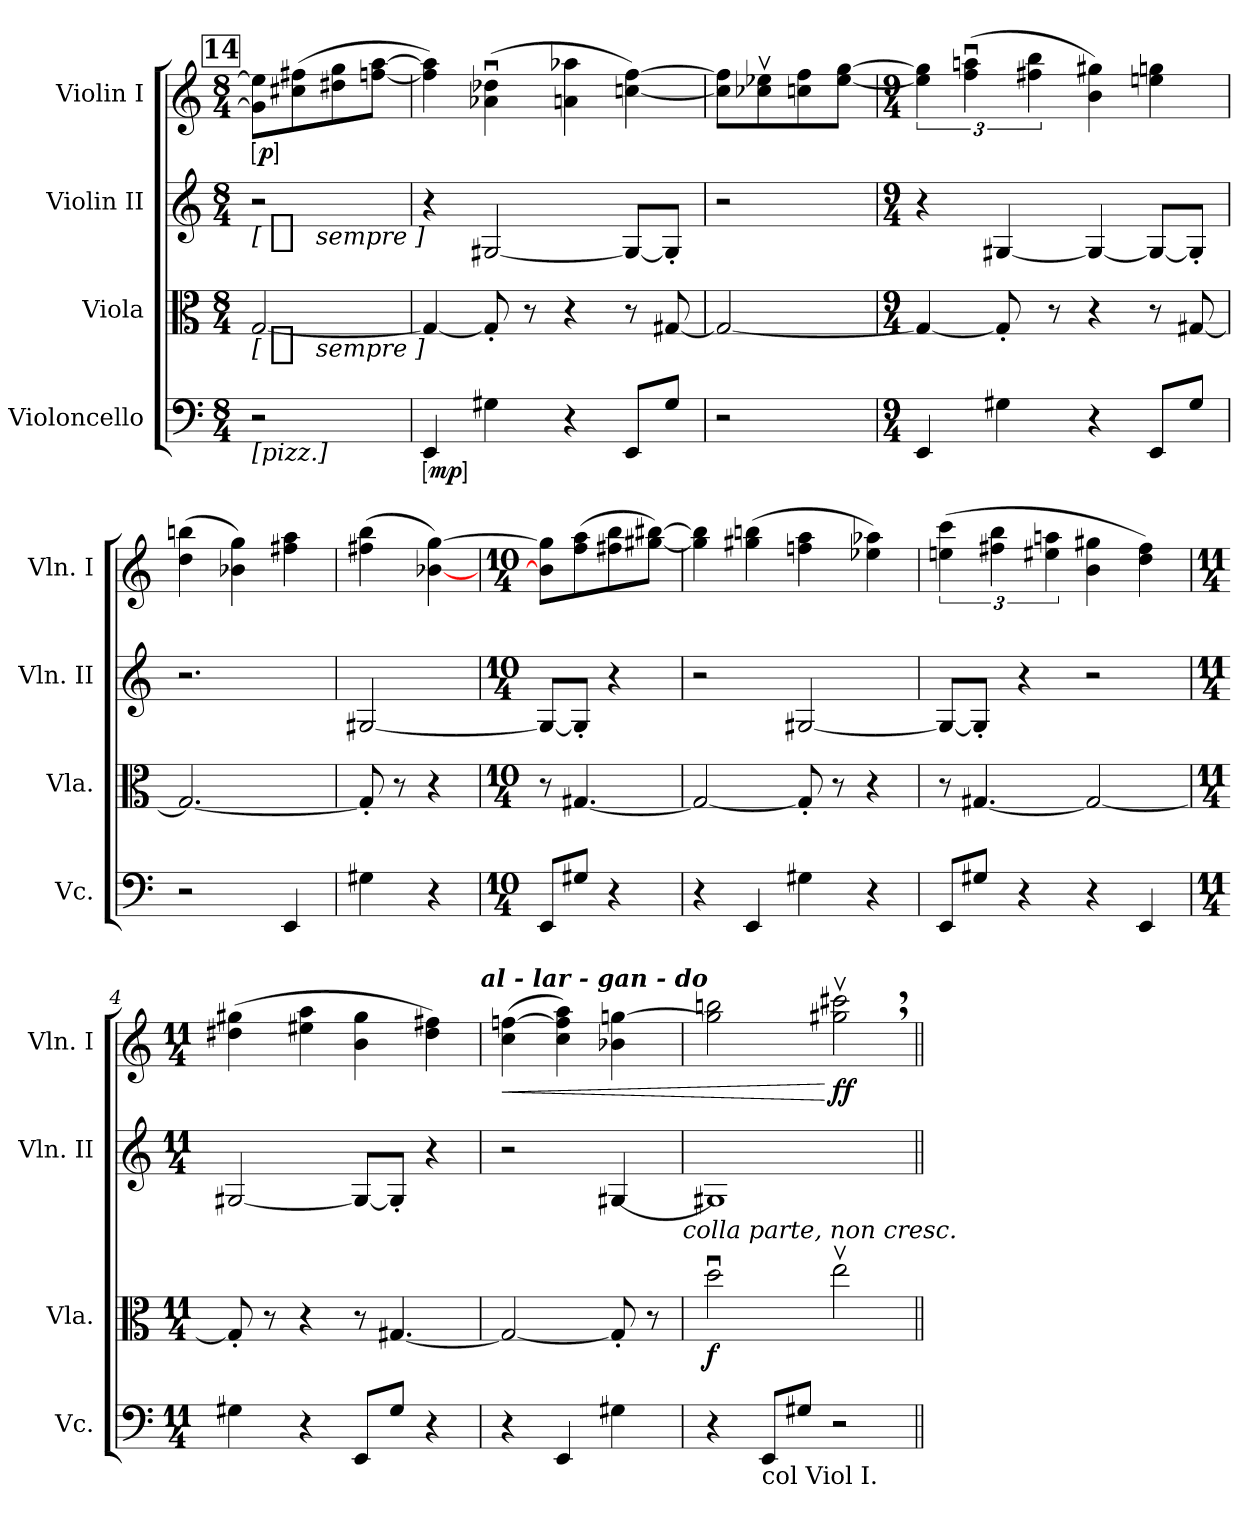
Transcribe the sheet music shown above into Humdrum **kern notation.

**kern	**dynam	**kern	**dynam	**kern	**dynam	**kern	**dynam
*part4	*part4	*part3	*part3	*part2	*part2	*part1	*part1
*staff4	*staff4	*staff3	*staff3	*staff2	*staff2	*staff1	*staff1
*I"Violoncello	*	*I"Viola	*	*I"Violin II	*	*I"Violin I	*
*I'Vc.	*	*I'Vla.	*	*I'Vln. II	*	*I'Vln. I	*
*clefF4	*	*clefC3	*	*clefG2	*	*clefG2	*
*k[]	*	*k[]	*	*k[]	*	*k[]	*
*C:	*	*C:	*	*C:	*	*C:	*
*M8/4	*	*M8/4	*	*M8/4	*	*M8/4	*
!!LO:REH:place=s1:t=14
=1	=1	=1	=1	=1	=1	=1	=1
!LO:TX:b:t=[pizz.]	!	!	!	!	!	!	!
!	!	!	!LO:DY:t=[ %s sempre ]	!	!LO:DY:t=[ %s sempre ]	!	!LO:DY:ed=brack
2r	.	[2G	pp	2r	pp	8g] 8ee]L	p
.	.	.	.	.	.	(8cc#X 8ff#X	.
.	.	.	.	.	.	8dd#X 8gg	.
.	.	.	.	.	.	[8ffn [8aaJ	.
=	=	=	=	=	=	=	=
!	!LO:DY:ed=brack	!	!	!	!	!	!
4EE	mp	4G_	.	4r	.	4ff] 4aa])	.
4G#X	.	8G']	.	[2G#X	.	(4a-Xu 4dd-Xu	.
.	.	8r	.	.	.	.	.
4r	.	4r	.	.	.	4an 4aa-X	.
8EEL	.	8r	.	8G#L_	.	[4ccn [4ff)	.
8G#J	.	[8G#X	.	8G#'J]	.	.	.
=	=	=	=	=	=	=	=
2r	.	2G#_	.	2r	.	8cc] 8ff]L	.
.	.	.	.	.	.	8cc-Xv 8ee-Xv	.
.	.	.	.	.	.	8ccn 8ff	.
.	.	.	.	.	.	[8ee- [8ggJ	.
=2	=2	=2	=2	=2	=2	=2	=2
*M9/4	*	*M9/4	*	*M9/4	*	*M9/4	*
4EE	.	4G#_	.	4r	.	6ee-] 6gg]	.
.	.	.	.	.	.	(6ffu 6aanu	.
4G#X	.	8G#']	.	[4G#X	.	.	.
.	.	.	.	.	.	6ff#X 6bb	.
.	.	8r	.	.	.	.	.
4r	.	4r	.	4G#_	.	4b 4gg#X)	.
8EEL	.	8r	.	8G#L_	.	4een 4ggn	.
8G#J	.	[8G#X	.	8G#'J]	.	.	.
=	=	=	=	=	=	=	=
2r	.	2.G#_	.	2.r	.	(4dd 4bbn	.
.	.	.	.	.	.	4b-X 4gg)	.
4EE	.	.	.	.	.	4ff#X 4aa	.
=	=	=	=	=	=	=	=
4G#X	.	8G#']	.	[2G#X	.	(4ff#X 4bb	.
.	.	8r	.	.	.	.	.
4r	.	4r	.	.	.	[4b-X [4gg)	.
=3	=3	=3	=3	=3	=3	=3	=3
*M10/4	*	*M10/4	*	*M10/4	*	*M10/4	*
8EEL	.	8r	.	8G#L_	.	8b] 8gg]L	.
8G#XJ	.	[4.G#X	.	8G#'J]	.	(8ff 8aa	.
4r	.	.	.	4r	.	8ff#X 8bb	.
.	.	.	.	.	.	[8gg#X [8bb#XJ)	.
=	=	=	=	=	=	=	=
4r	.	2G#_	.	2r	.	4gg#] 4bb#]	.
4EE	.	.	.	.	.	(4gg#X 4bbn	.
4G#X	.	8G#']	.	[2G#X	.	4ffn 4aa	.
.	.	8r	.	.	.	.	.
4r	.	4r	.	.	.	4ee-X 4aa-X)	.
=	=	=	=	=	=	=	=
8EEL	.	8r	.	8G#L_	.	(6een 6ccc	.
8G#XJ	.	[4.G#X	.	8G#'J]	.	.	.
.	.	.	.	.	.	6ff#X 6bb	.
4r	.	.	.	4r	.	.	.
.	.	.	.	.	.	6ee#X 6aan	.
4r	.	2G#_	.	2r	.	4b 4gg#X	.
4EE	.	.	.	.	.	4dd 4ff#)	.
=4	=4	=4	=4	=4	=4	=4	=4
*M11/4	*	*M11/4	*	*M11/4	*	*M11/4	*
4G#X	.	8G#']	.	[2G#X	.	(4dd#X 4gg#X	.
.	.	8r	.	.	.	.	.
4r	.	4r	.	.	.	4ee#X 4aa	.
8EEL	.	8r	.	8G#L_	.	4b 4gg#	.
8G#J	.	[4.G#X	.	8G#'J]	.	.	.
4r	.	.	.	4r	.	4dd# 4ff#X)	.
!	!	!	!	!	!	!LO:TX:a:Bi:t=al - lar - gan - do	!
=	=	=	=	=	=	=	=
!	!	!	!	!	!	!	!LO:HP:b
4r	.	2G#_	.	2r	.	(4cc [4ffn	<
4EE	.	.	.	.	.	4cc 4ff] 4aa)	.
4G#X	.	8G#']	.	[4G#X	.	4b-X [4ggn	.
.	.	8r	.	.	.	.	.
!	!	!	!	!LO:TX:b:i:t=colla parte, non cresc.	!	!	!
=	=	=	=	=	=	=	=
4r	.	2ddu	f	1G#X]	.	2ggn] 2bbn	.
!LO:TX:b:t=col Viol I.	!	!	!	!	!	!	!
8EEL	.	.	.	.	.	.	.
8G#XJ	.	.	.	.	.	.	.
2r	.	2eev	.	.	.	2gg#X,v 2ccc#X,v	[ ff
=||	=||	=||	=||	=||	=||	=||	=||
*-	*-	*-	*-	*-	*-	*-	*-
